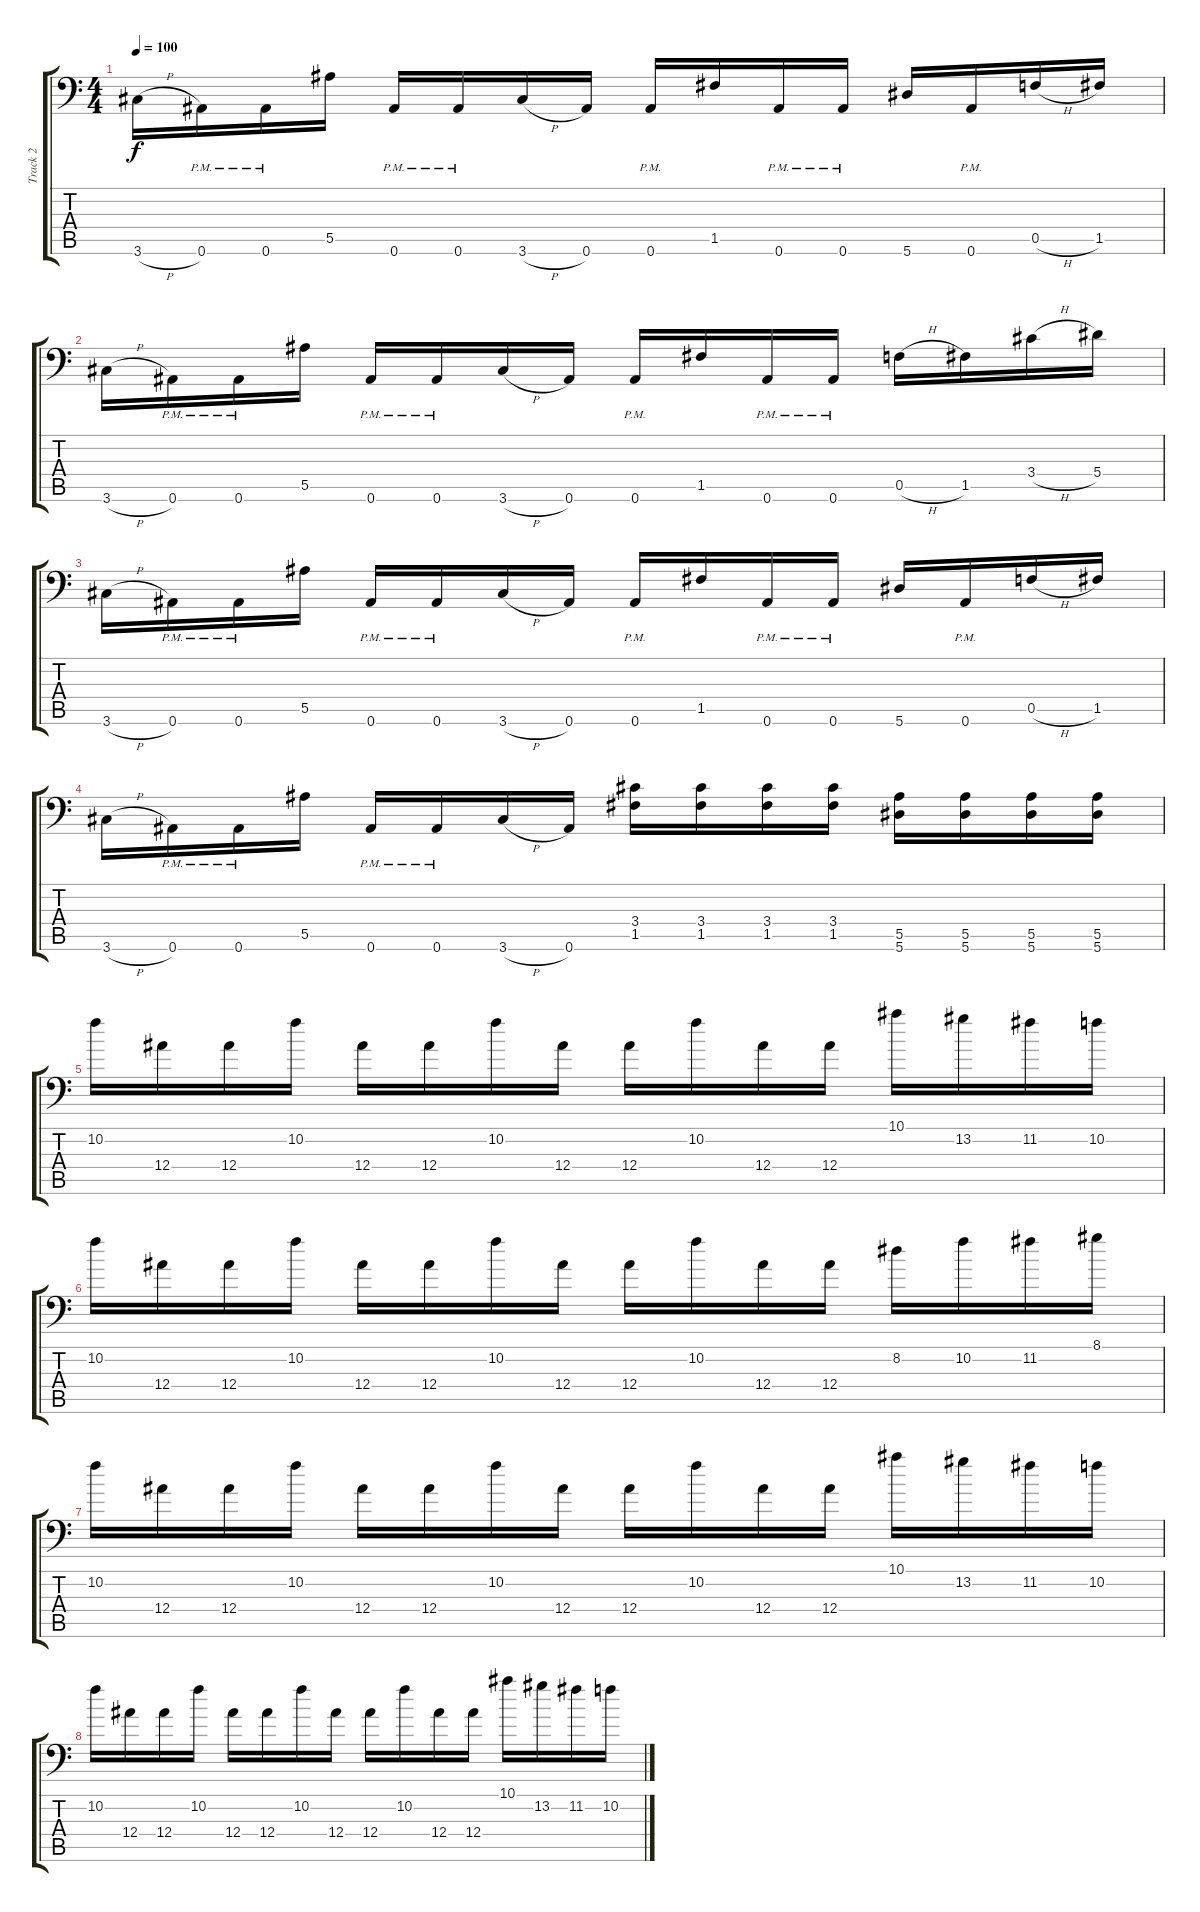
\track ("Track 2" "Track 2") {instrument distortionguitar}
\staff {score tabs}
\tuning (C4 G3 Eb3 Bb2 F2 Bb1) {hide}
\ts (4 4)
\tempo 100
\clef f4
\ks c
3.6{h}.16{dy f} 0.6{pm}.16 0.6{pm}.16 5.5.16 0.6{pm}.16 0.6{pm}.16 3.6{h}.16 0.6.16 0.6{pm}.16 1.5.16 0.6{pm}.16 0.6{pm}.16 5.6.16 0.6{pm}.16 0.5{h}.16 1.5.16 |
3.6{h}.16 0.6{pm}.16 0.6{pm}.16 5.5.16 0.6{pm}.16 0.6{pm}.16 3.6{h}.16 0.6.16 0.6{pm}.16 1.5.16 0.6{pm}.16 0.6{pm}.16 0.5{h}.16 1.5.16 3.4{h}.16 5.4.16 |
3.6{h}.16 0.6{pm}.16 0.6{pm}.16 5.5.16 0.6{pm}.16 0.6{pm}.16 3.6{h}.16 0.6.16 0.6{pm}.16 1.5.16 0.6{pm}.16 0.6{pm}.16 5.6.16 0.6{pm}.16 0.5{h}.16 1.5.16 |
3.6{h}.16 0.6{pm}.16 0.6{pm}.16 5.5.16 0.6{pm}.16 0.6{pm}.16 3.6{h}.16 0.6.16 (3.4 1.5).16 (3.4 1.5).16 (3.4 1.5).16 (3.4 1.5).16 (5.5 5.6).16 (5.5 5.6).16 (5.5 5.6).16 (5.5 5.6).16 |
10.2.16 12.4.16 12.4.16 10.2.16 12.4.16 12.4.16 10.2.16 12.4.16 12.4.16 10.2.16 12.4.16 12.4.16 10.1.16 13.2.16 11.2.16 10.2.16 |
10.2.16 12.4.16 12.4.16 10.2.16 12.4.16 12.4.16 10.2.16 12.4.16 12.4.16 10.2.16 12.4.16 12.4.16 8.2.16 10.2.16 11.2.16 8.1.16 |
10.2.16 12.4.16 12.4.16 10.2.16 12.4.16 12.4.16 10.2.16 12.4.16 12.4.16 10.2.16 12.4.16 12.4.16 10.1.16 13.2.16 11.2.16 10.2.16 |
10.2.16 12.4.16 12.4.16 10.2.16 12.4.16 12.4.16 10.2.16 12.4.16 12.4.16 10.2.16 12.4.16 12.4.16 10.1.16 13.2.16 11.2.16 10.2.16
